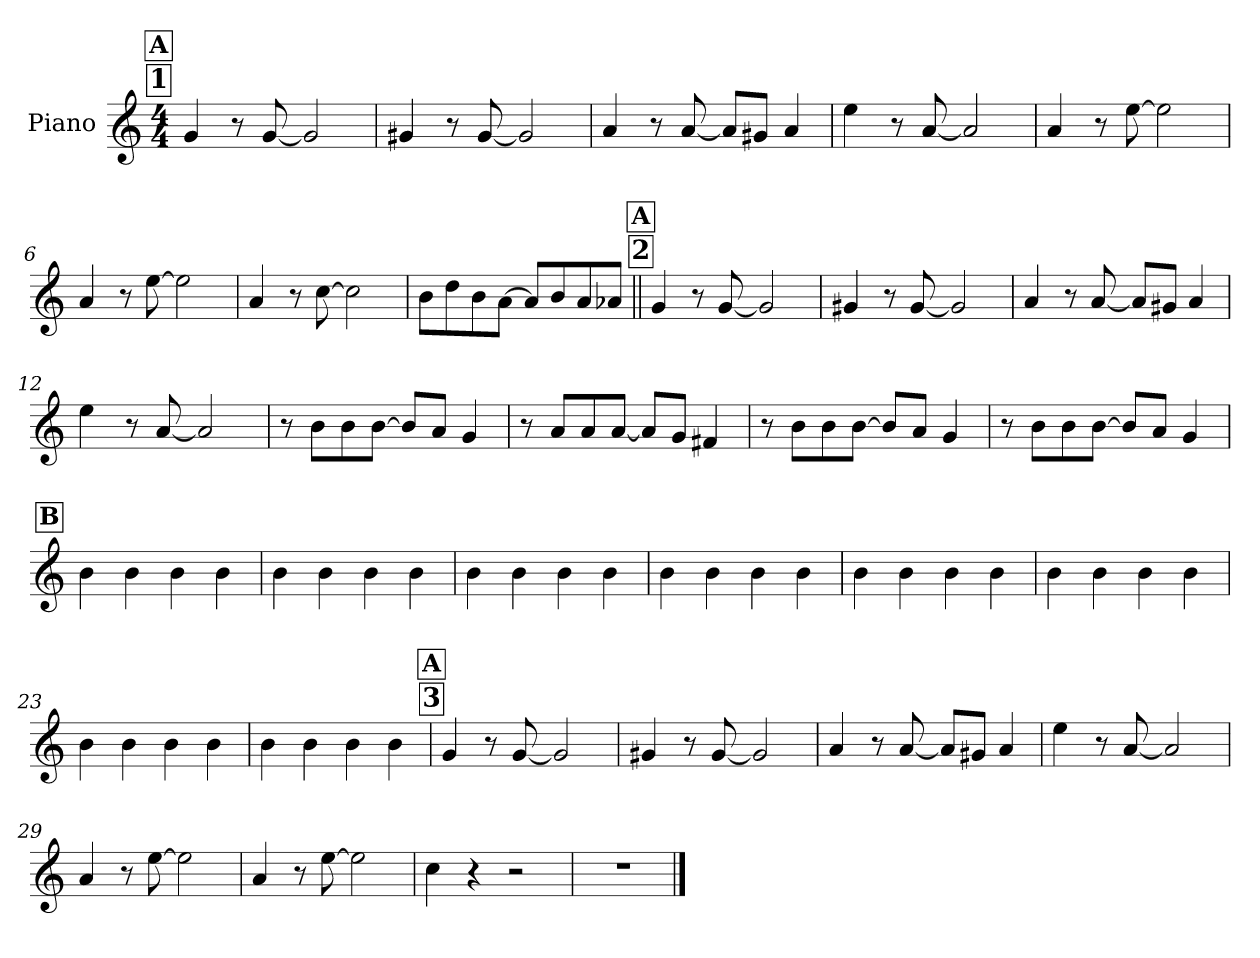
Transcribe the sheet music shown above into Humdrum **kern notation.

**kern
*part1
*staff1
*I"Piano
*I'Pno.
*clefG2
*k[]
*M4/4
!!LO:REH:place=s1:a:t=1
!!LO:REH:place=s1:a:fs=14:t=A
=1
4g/
8r
[8g/
2g/]
=2
4g#X/
8r
[8g#/
2g#/]
=3
4a/
8r
[8a/
8a/L]
8g#X/J
4a/
=4
4ee\
8r
[8a/
2a/]
!!LO:LB:g=z
=5
4a/
8r
[8ee\
2ee\]
=6
4a/
8r
[8ee\
2ee\]
=7
4a/
8r
[8cc\
2cc\]
=8
8b\L
8dd\
8b\
[8a\J
8a/L]
8b/
8a/
8a-X/J
!!LO:LB:g=z
!!LO:REH:place=s1:a:t=2
!!LO:REH:place=s1:a:fs=14:t=A
=9||
4g/
8r
[8g/
2g/]
=10
4g#X/
8r
[8g#/
2g#/]
=11
4a/
8r
[8a/
8a/L]
8g#X/J
4a/
=12
4ee\
8r
[8a/
2a/]
!!LO:LB:g=z
=13
8r
8b\L
8b\
[8b\J
8b/L]
8a/J
4g/
=14
8r
8a/L
8a/
[8a/J
8a/L]
8g/J
4f#X/
=15
8r
8b\L
8b\
[8b\J
8b/L]
8a/J
4g/
=16
8r
8b\L
8b\
[8b\J
8b/L]
8a/J
4g/
!!LO:LB:g=z
!!LO:REH:place=s1:a:fs=14:t=B
=17
4b
4b
4b
4b
=18
4b
4b
4b
4b
=19
4b
4b
4b
4b
=20
4b
4b
4b
4b
!!LO:LB:g=z
=21
4b
4b
4b
4b
=22
4b
4b
4b
4b
=23
4b
4b
4b
4b
=24
4b
4b
4b
4b
!!LO:LB:g=z
!!LO:REH:place=s1:a:t=3
!!LO:REH:place=s1:a:fs=14:t=A
=25
4g/
8r
[8g/
2g/]
=26
4g#X/
8r
[8g#/
2g#/]
=27
4a/
8r
[8a/
8a/L]
8g#X/J
4a/
=28
4ee\
8r
[8a/
2a/]
!!LO:LB:g=z
=29
4a/
8r
[8ee\
2ee\]
=30
4a/
8r
[8ee\
2ee\]
=31
4cc\
4r
2r
=32
1r
==
*-
